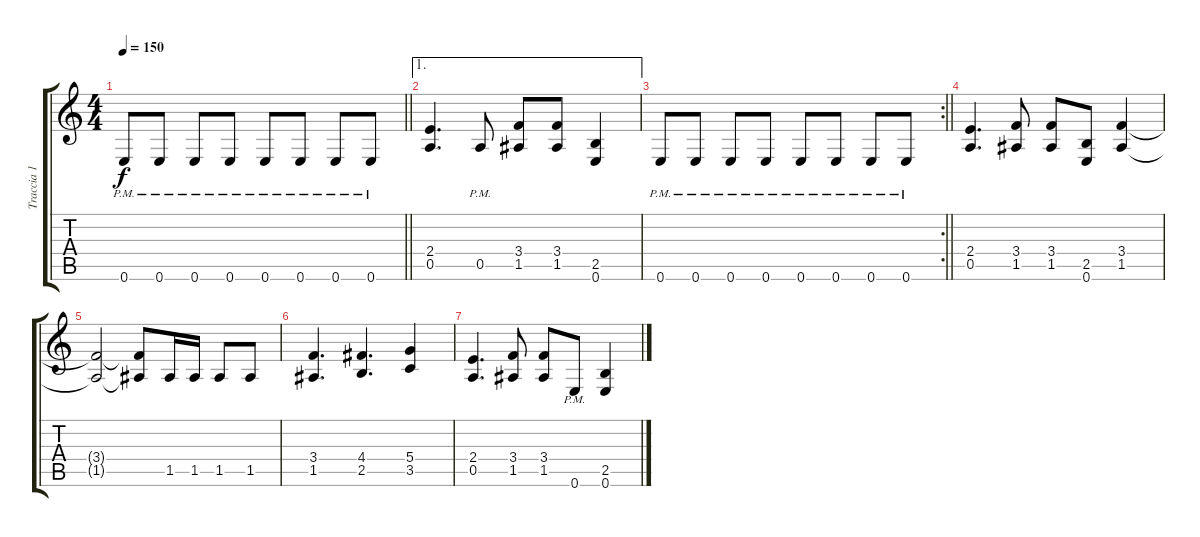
\track ("Traccia 1" "Traccia 1") {instrument distortionguitar}
\staff {score tabs}
\tuning (E4 B3 G3 D3 A2 E2) {hide}
\ts (4 4)
\tempo 150
\clef g2
\barLineRight lightlight
\ks c
0.6{pm}.8{dy f} 0.6{pm}.8 0.6{pm}.8 0.6{pm}.8 0.6{pm}.8 0.6{pm}.8 0.6{pm}.8 0.6{pm}.8 |
\ae 1
(2.4 0.5).4{d} 0.5{pm}.8 (3.4 1.5).8 (3.4 1.5).8 (2.5 0.6).4 |
\rc 2
\barLineRight lightlight
0.6{pm}.8 0.6{pm}.8 0.6{pm}.8 0.6{pm}.8 0.6{pm}.8 0.6{pm}.8 0.6{pm}.8 0.6{pm}.8 |
(2.4 0.5).4{d} (3.4 1.5).8 (3.4 1.5).8 (2.5 0.6).8 (3.4 1.5).4 |
(3.4{t} 1.5{t}).2 (3.4{t} 1.5{t}).8 1.5.16 1.5.16 1.5.8 1.5.8 |
(3.4 1.5).4{d} (4.4 2.5).4{d} (5.4 3.5).4 |
(2.4 0.5).4{d} (3.4 1.5).8 (3.4 1.5).8 0.6{pm}.8 (2.5 0.6).4
